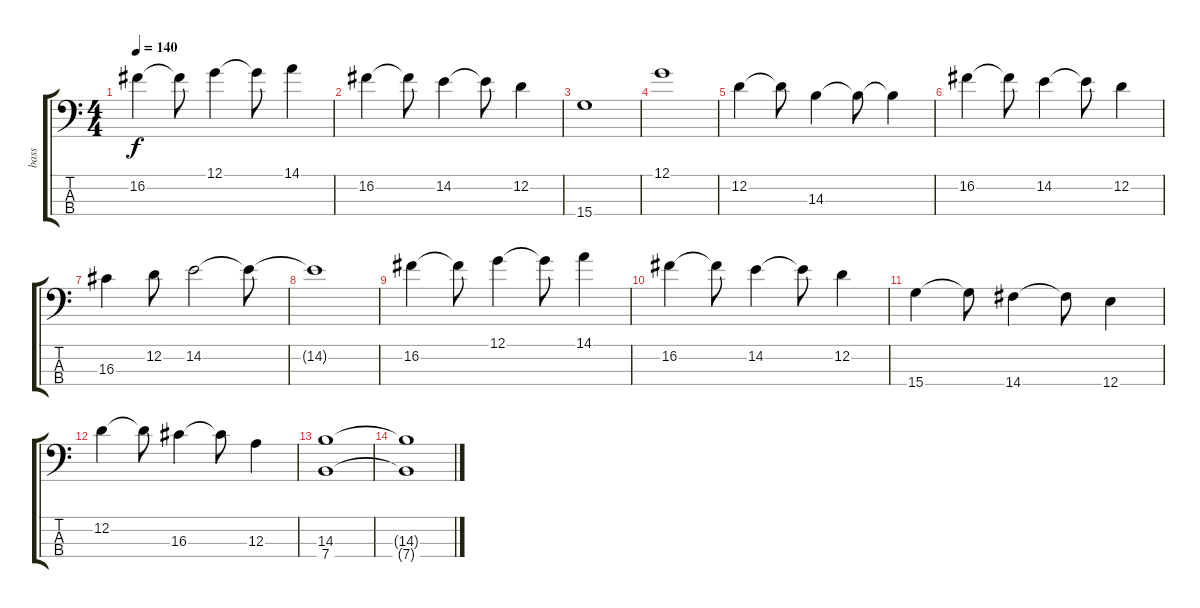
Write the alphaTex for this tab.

\track ("bass" "bass") {instrument electricbasspick}
\staff {score tabs}
\tuning (G2 D2 A1 E1) {hide}
\ts (4 4)
\tempo 140
\clef f4
\ks c
16.2.4{dy f} 16.2{t}.8 12.1.4 12.1{t}.8 14.1.4 |
16.2.4 16.2{t}.8 14.2.4 14.2{t}.8 12.2.4 |
15.4.1 |
12.1.1 |
12.2.4 12.2{t}.8 14.3.4 14.3{t}.8 14.3{t}.4 |
16.2.4 16.2{t}.8 14.2.4 14.2{t}.8 12.2.4 |
16.3.4 12.2.8 14.2.2 14.2{t}.8 |
14.2{t}.1 |
16.2.4 16.2{t}.8 12.1.4 12.1{t}.8 14.1.4 |
16.2.4 16.2{t}.8 14.2.4 14.2{t}.8 12.2.4 |
15.4.4 15.4{t}.8 14.4.4 14.4{t}.8 12.4.4 |
12.2.4 12.2{t}.8 16.3.4 16.3{t}.8 12.3.4 |
(14.3 7.4).1 |
(14.3{t} 7.4{t}).1
